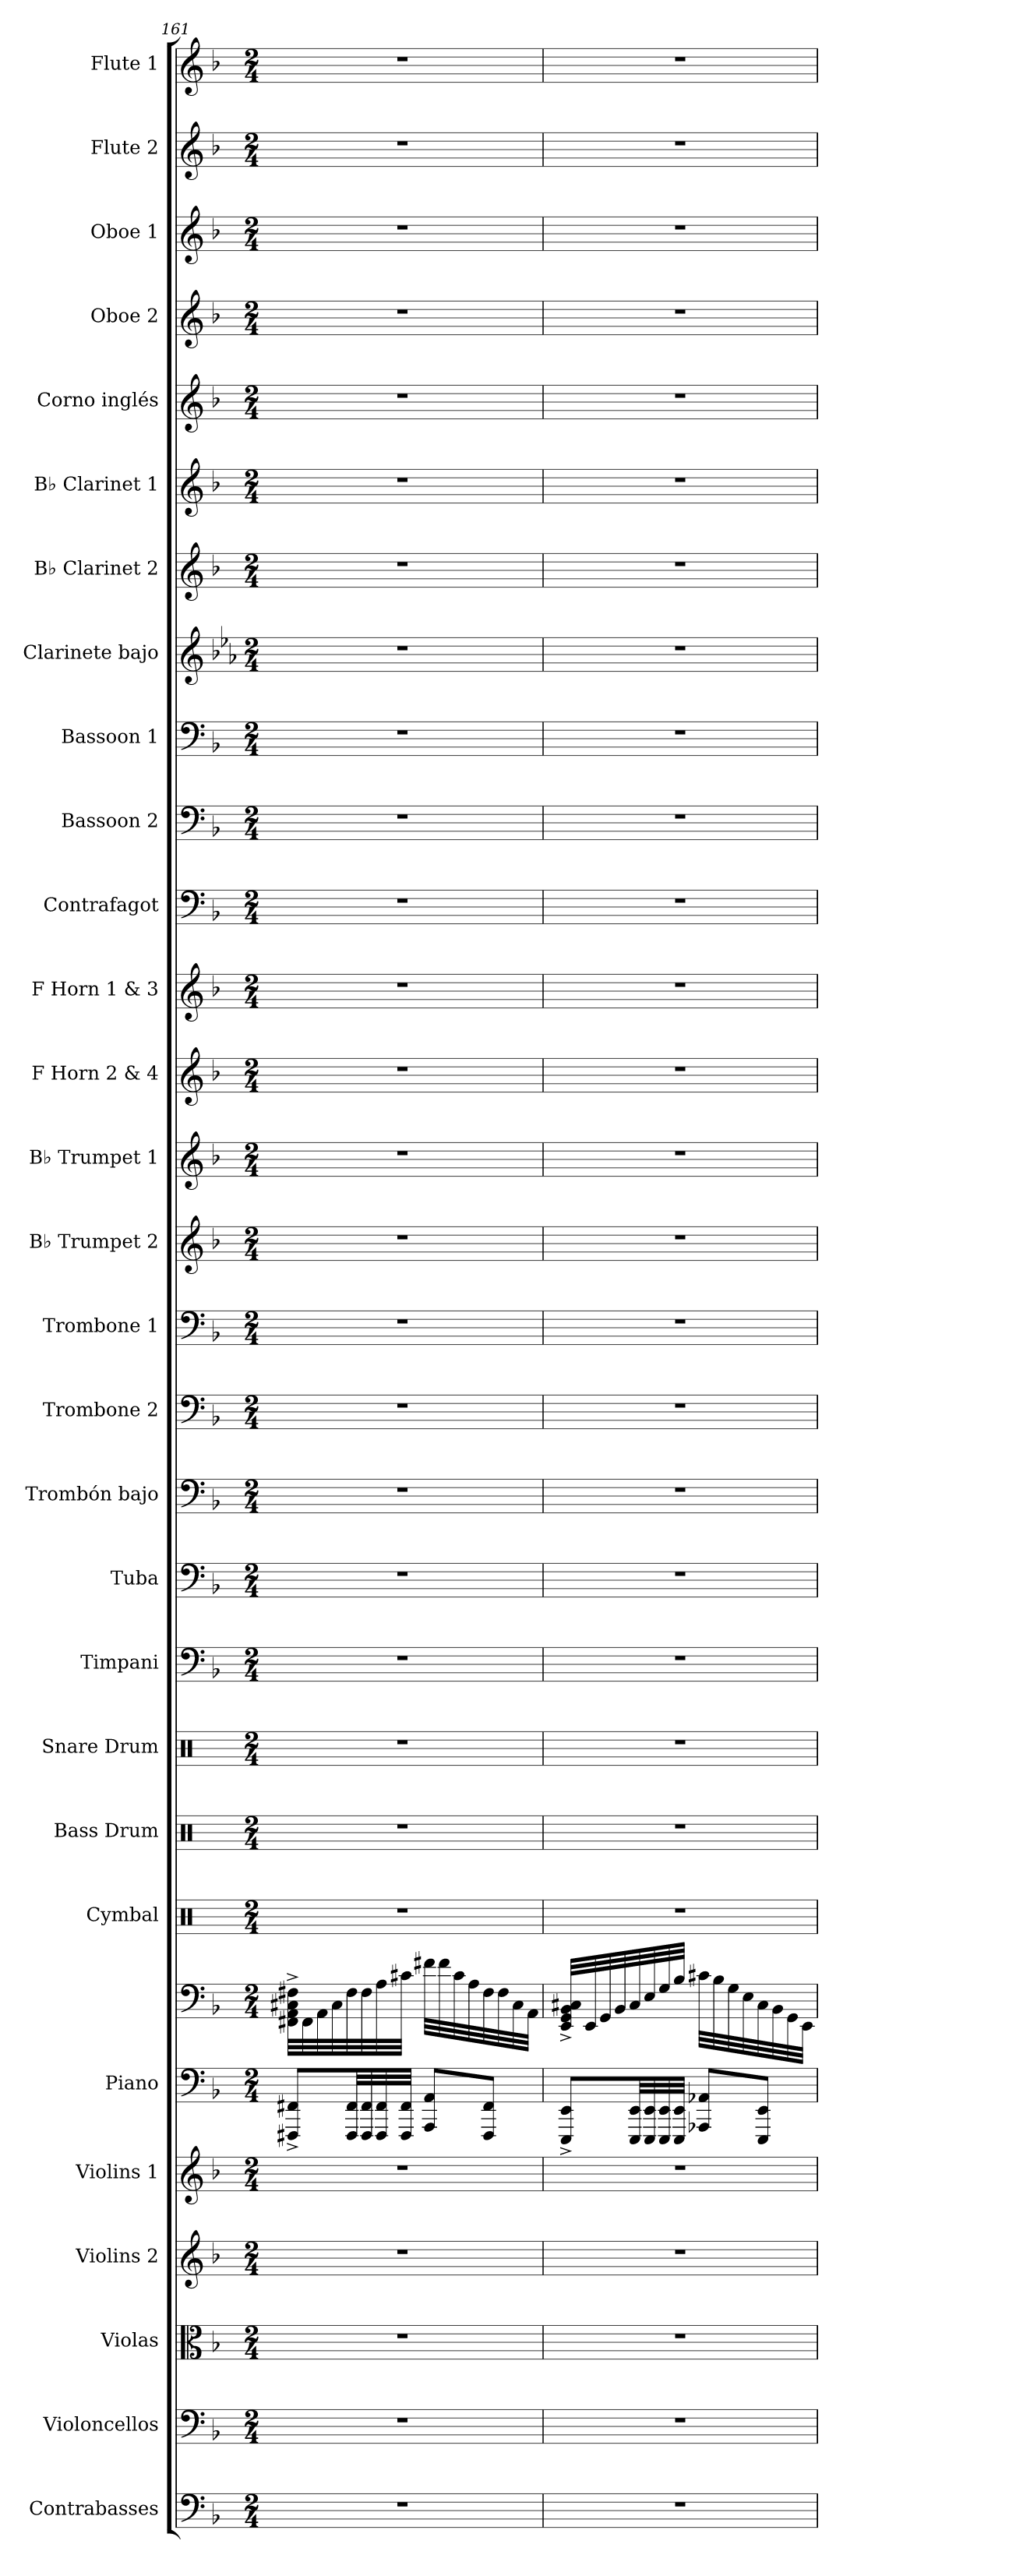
**kern	**kern	**kern	**kern	**kern	**kern	**kern	**kern	**kern	**kern	**kern	**kern	**kern	**kern	**kern	**kern	**kern	**kern	**kern	**kern	**kern	**kern	**kern	**kern	**kern	**kern	**kern	**kern	**kern	**kern
*part29	*part28	*part27	*part26	*part25	*part24	*part24	*part23	*part22	*part21	*part20	*part19	*part18	*part17	*part16	*part15	*part14	*part13	*part12	*part11	*part10	*part9	*part8	*part7	*part6	*part5	*part4	*part3	*part2	*part1
*staff30	*staff29	*staff28	*staff27	*staff26	*staff25	*staff24	*staff23	*staff22	*staff21	*staff20	*staff19	*staff18	*staff17	*staff16	*staff15	*staff14	*staff13	*staff12	*staff11	*staff10	*staff9	*staff8	*staff7	*staff6	*staff5	*staff4	*staff3	*staff2	*staff1
*I"Contrabasses	*I"Violoncellos	*I"Violas	*I"Violins 2	*I"Violins 1	*I"Piano	*	*I"Cymbal	*I"Bass Drum	*I"Snare Drum	*I"Timpani	*I"Tuba	*I"Trombón bajo	*I"Trombone 2	*I"Trombone 1	*I"B♭ Trumpet 2	*I"B♭ Trumpet 1	*I"F Horn 2 &amp; 4	*I"F Horn 1 &amp; 3	*I"Contrafagot	*I"Bassoon 2	*I"Bassoon 1	*I"Clarinete bajo	*I"B♭ Clarinet 2	*I"B♭ Clarinet 1	*I"Corno inglés	*I"Oboe 2	*I"Oboe 1	*I"Flute 2	*I"Flute 1
*I'Cbs.	*I'Vcs.	*I'Vlas.	*I'Vlns. 2	*I'Vlns. 1	*I'Pno.	*	*I'Cym.	*I'B. Dr.	*I'Sn. Dr.	*I'Timp.	*I'Tba.	*I'Tbn. B.	*I'Tbn. 2	*I'Tbn. 1	*I'B♭ Tpt. 2	*I'B♭ Tpt. 1	*I'F Hn. 2 4	*I'F Hn. 1 3	*I'Cfag.	*I'Bsn. 2	*I'Bsn. 1	*I'Cl. B.	*I'B♭ Cl. 2	*I'B♭ Cl. 1	*I'Cor. Ingl.	*I'Ob. 2	*I'Ob. 1	*I'Fl. 2	*I'Fl. 1
*clefF4	*clefF4	*clefC3	*clefG2	*clefG2	*clefF4	*clefF4	*clefX	*clefX	*clefX	*clefF4	*clefF4	*clefF4	*clefF4	*clefF4	*clefG2	*clefG2	*clefG2	*clefG2	*clefF4	*clefF4	*clefF4	*clefG2	*clefG2	*clefG2	*clefG2	*clefG2	*clefG2	*clefG2	*clefG2
*ITrd7c12	*	*	*	*	*	*	*	*	*	*	*	*	*	*	*ITrd1c2	*ITrd1c2	*ITrd4c7	*ITrd4c7	*ITrd7c12	*	*	*ITrd8c14	*ITrd1c2	*ITrd1c2	*ITrd4c7	*	*	*	*
*k[b-]	*k[b-]	*k[b-]	*k[b-]	*k[b-]	*k[b-]	*k[b-]	*k[]	*k[]	*k[]	*k[b-]	*k[b-]	*k[b-]	*k[b-]	*k[b-]	*k[b-e-a-]	*k[b-e-a-]	*k[b-e-]	*k[b-e-]	*k[b-]	*k[b-]	*k[b-]	*k[b-e-a-]	*k[b-e-a-]	*k[b-e-a-]	*k[b-e-]	*k[b-]	*k[b-]	*k[b-]	*k[b-]
*M2/4	*M2/4	*M2/4	*M2/4	*M2/4	*M2/4	*M2/4	*M2/4	*M2/4	*M2/4	*M2/4	*M2/4	*M2/4	*M2/4	*M2/4	*M2/4	*M2/4	*M2/4	*M2/4	*M2/4	*M2/4	*M2/4	*M2/4	*M2/4	*M2/4	*M2/4	*M2/4	*M2/4	*M2/4	*M2/4
=161	=161	=161	=161	=161	=161	=161	=161	=161	=161	=161	=161	=161	=161	=161	=161	=161	=161	=161	=161	=161	=161	=161	=161	=161	=161	=161	=161	=161	=161
2r	2r	2r	2r	2r	8FFF#X/^ 8FF#X/^L	32FF#X\^ 32AA\^ 32C#X\^ 32F#X\^LLL	2r	2r	2r	2r	2r	2r	2r	2r	2r	2r	2r	2r	2r	2r	2r	2r	2r	2r	2r	2r	2r	2r	2r
.	.	.	.	.	.	32FF#\	.	.	.	.	.	.	.	.	.	.	.	.	.	.	.	.	.	.	.	.	.	.	.
.	.	.	.	.	.	32AA\	.	.	.	.	.	.	.	.	.	.	.	.	.	.	.	.	.	.	.	.	.	.	.
.	.	.	.	.	.	32C#\	.	.	.	.	.	.	.	.	.	.	.	.	.	.	.	.	.	.	.	.	.	.	.
.	.	.	.	.	32FFF#/ 32FF#/LL	32F#\	.	.	.	.	.	.	.	.	.	.	.	.	.	.	.	.	.	.	.	.	.	.	.
.	.	.	.	.	32FFF#/ 32FF#/	32F#\	.	.	.	.	.	.	.	.	.	.	.	.	.	.	.	.	.	.	.	.	.	.	.
.	.	.	.	.	32FFF#/ 32FF#/	32A\	.	.	.	.	.	.	.	.	.	.	.	.	.	.	.	.	.	.	.	.	.	.	.
.	.	.	.	.	32FFF#/ 32FF#/JJJ	32c#X\JJJ	.	.	.	.	.	.	.	.	.	.	.	.	.	.	.	.	.	.	.	.	.	.	.
.	.	.	.	.	8AAA/ 8AA/L	32f#X\LLL	.	.	.	.	.	.	.	.	.	.	.	.	.	.	.	.	.	.	.	.	.	.	.
.	.	.	.	.	.	32f#\	.	.	.	.	.	.	.	.	.	.	.	.	.	.	.	.	.	.	.	.	.	.	.
.	.	.	.	.	.	32c#\	.	.	.	.	.	.	.	.	.	.	.	.	.	.	.	.	.	.	.	.	.	.	.
.	.	.	.	.	.	32A\	.	.	.	.	.	.	.	.	.	.	.	.	.	.	.	.	.	.	.	.	.	.	.
.	.	.	.	.	8FFF#/ 8FF#/J	32F#\	.	.	.	.	.	.	.	.	.	.	.	.	.	.	.	.	.	.	.	.	.	.	.
.	.	.	.	.	.	32F#\	.	.	.	.	.	.	.	.	.	.	.	.	.	.	.	.	.	.	.	.	.	.	.
.	.	.	.	.	.	32C#\	.	.	.	.	.	.	.	.	.	.	.	.	.	.	.	.	.	.	.	.	.	.	.
.	.	.	.	.	.	32AA\JJJ	.	.	.	.	.	.	.	.	.	.	.	.	.	.	.	.	.	.	.	.	.	.	.
=162	=162	=162	=162	=162	=162	=162	=162	=162	=162	=162	=162	=162	=162	=162	=162	=162	=162	=162	=162	=162	=162	=162	=162	=162	=162	=162	=162	=162	=162
2r	2r	2r	2r	2r	8EEE/^ 8EE/^L	32EE/^ 32GG/^ 32BB-/^ 32C#X/^LLL	2r	2r	2r	2r	2r	2r	2r	2r	2r	2r	2r	2r	2r	2r	2r	2r	2r	2r	2r	2r	2r	2r	2r
.	.	.	.	.	.	32EE/	.	.	.	.	.	.	.	.	.	.	.	.	.	.	.	.	.	.	.	.	.	.	.
.	.	.	.	.	.	32GG/	.	.	.	.	.	.	.	.	.	.	.	.	.	.	.	.	.	.	.	.	.	.	.
.	.	.	.	.	.	32BB-/	.	.	.	.	.	.	.	.	.	.	.	.	.	.	.	.	.	.	.	.	.	.	.
.	.	.	.	.	32EEE/ 32EE/LL	32C#/	.	.	.	.	.	.	.	.	.	.	.	.	.	.	.	.	.	.	.	.	.	.	.
.	.	.	.	.	32EEE/ 32EE/	32E/	.	.	.	.	.	.	.	.	.	.	.	.	.	.	.	.	.	.	.	.	.	.	.
.	.	.	.	.	32EEE/ 32EE/	32G/	.	.	.	.	.	.	.	.	.	.	.	.	.	.	.	.	.	.	.	.	.	.	.
.	.	.	.	.	32EEE/ 32EE/JJJ	32B-/JJJ	.	.	.	.	.	.	.	.	.	.	.	.	.	.	.	.	.	.	.	.	.	.	.
.	.	.	.	.	8AAA-X/ 8AA-X/L	32c#X\LLL	.	.	.	.	.	.	.	.	.	.	.	.	.	.	.	.	.	.	.	.	.	.	.
.	.	.	.	.	.	32B-\	.	.	.	.	.	.	.	.	.	.	.	.	.	.	.	.	.	.	.	.	.	.	.
.	.	.	.	.	.	32G\	.	.	.	.	.	.	.	.	.	.	.	.	.	.	.	.	.	.	.	.	.	.	.
.	.	.	.	.	.	32E\	.	.	.	.	.	.	.	.	.	.	.	.	.	.	.	.	.	.	.	.	.	.	.
.	.	.	.	.	8EEE/ 8EE/J	32C#\	.	.	.	.	.	.	.	.	.	.	.	.	.	.	.	.	.	.	.	.	.	.	.
.	.	.	.	.	.	32BB-\	.	.	.	.	.	.	.	.	.	.	.	.	.	.	.	.	.	.	.	.	.	.	.
.	.	.	.	.	.	32GG\	.	.	.	.	.	.	.	.	.	.	.	.	.	.	.	.	.	.	.	.	.	.	.
.	.	.	.	.	.	32EE\JJJ	.	.	.	.	.	.	.	.	.	.	.	.	.	.	.	.	.	.	.	.	.	.	.
=	=	=	=	=	=	=	=	=	=	=	=	=	=	=	=	=	=	=	=	=	=	=	=	=	=	=	=	=	=
*-	*-	*-	*-	*-	*-	*-	*-	*-	*-	*-	*-	*-	*-	*-	*-	*-	*-	*-	*-	*-	*-	*-	*-	*-	*-	*-	*-	*-	*-
